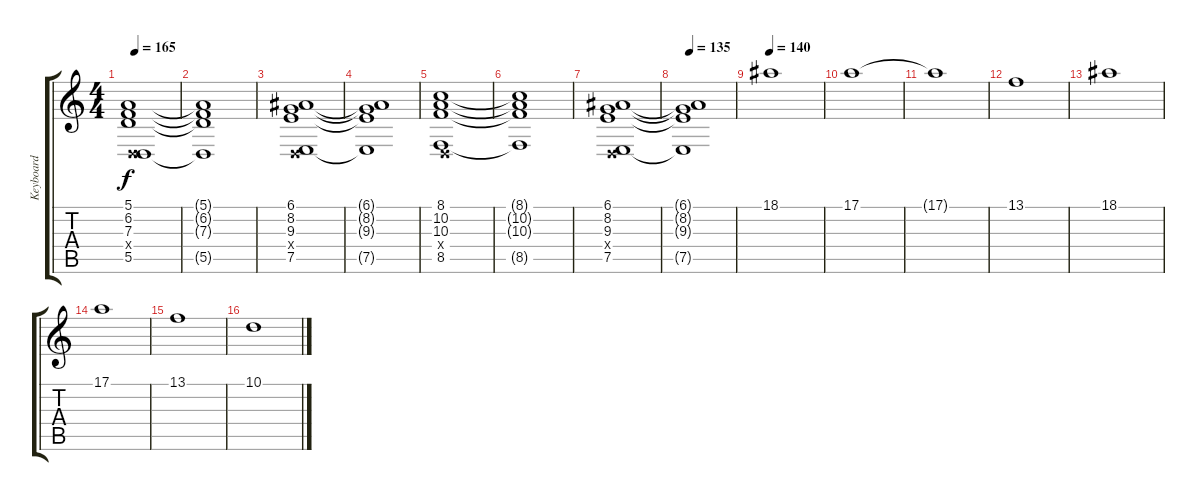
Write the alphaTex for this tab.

\track ("Keyboard" "Keyboard") {instrument synthstrings2}
\staff {score tabs}
\tuning (E4 B3 G3 D3 A2 D2) {hide}
\ts (4 4)
\tempo 165
\clef g2
\ks c
(5.1 6.2 7.3 0.4{x} 5.5).1{dy f} |
(5.1{t} 6.2{t} 7.3{t} 5.5{t}).1 |
(6.1 8.2 9.3 0.4{x} 7.5).1 |
(6.1{t} 8.2{t} 9.3{t} 7.5{t}).1 |
(8.1 10.2 10.3 0.4{x} 8.5).1 |
(8.1{t} 10.2{t} 10.3{t} 8.5{t}).1 |
(6.1 8.2 9.3 0.4{x} 7.5).1 |
\tempo 135
(6.1{t} 8.2{t} 9.3{t} 7.5{t}).1 |
\tempo 140
18.1.1 |
17.1.1 |
17.1{t}.1 |
13.1.1 |
18.1.1 |
17.1.1 |
13.1.1 |
10.1.1
